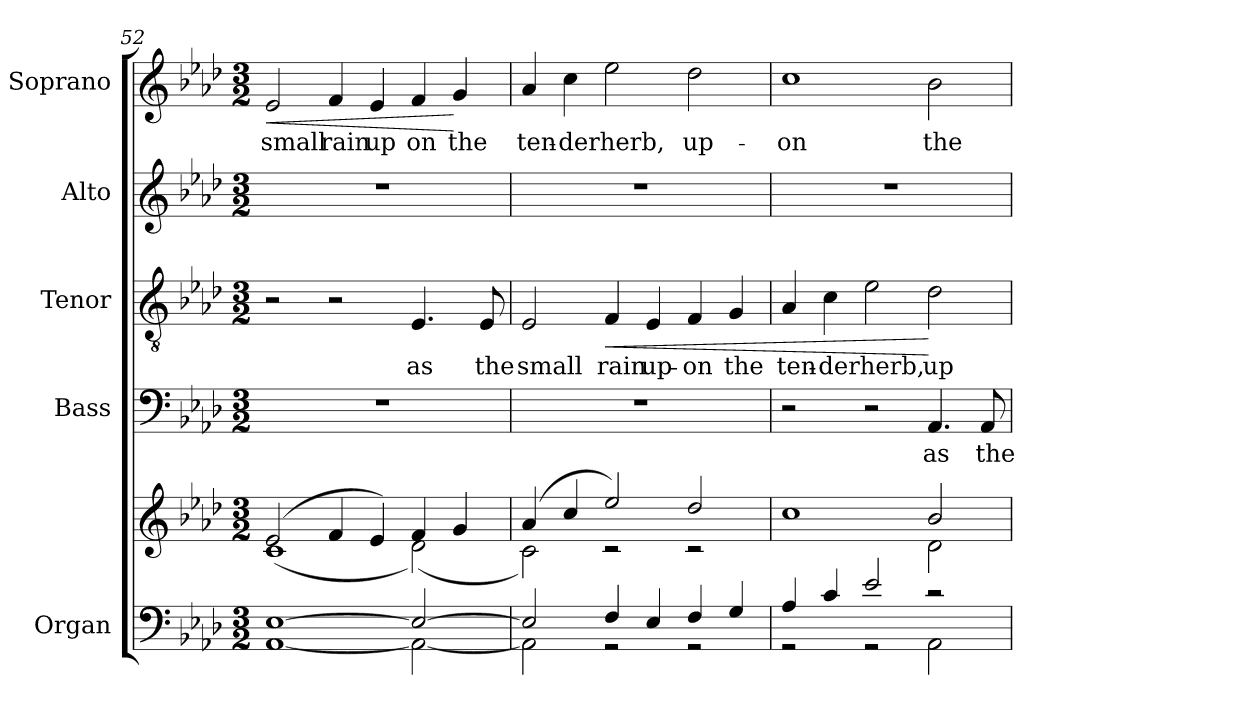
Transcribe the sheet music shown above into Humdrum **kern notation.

**kern	**kern	**kern	**text	**kern	**text	**dynam	**kern	**kern	**text	**dynam
*part5	*part5	*part4	*part4	*part3	*part3	*part3	*part2	*part1	*part1	*part1
*staff6	*staff5	*staff4	*staff4	*staff3	*staff3	*staff3	*staff2	*staff1	*staff1	*staff1
*I"Organ	*	*I"Bass	*	*I"Tenor	*	*	*I"Alto	*I"Soprano	*	*
*I'Org.	*	*I'B.	*	*I'T.	*	*	*I'A.	*I'S.	*	*
*clefF4	*clefG2	*clefF4	*	*clefGv2	*	*	*clefG2	*clefG2	*	*
*	*	*	*	*ITrd7c12	*	*	*	*	*	*
*k[b-e-a-d-]	*k[b-e-a-d-]	*k[b-e-a-d-]	*	*k[b-e-a-d-]	*	*	*k[b-e-a-d-]	*k[b-e-a-d-]	*	*
*A-:	*A-:	*A-:	*	*A-:	*	*	*A-:	*A-:	*	*
*M3/2	*M3/2	*M3/2	*	*M3/2	*	*	*M3/2	*M3/2	*	*
=52	=52	=52	=52	=52	=52	=52	=52	=52	=52	=52
*^	*^	*	*	*	*	*	*	*	*	*
!	!	!	!	!LO:N:vis=1	!	!	!	!	!LO:N:vis=1	!	!	!
!	!	!	!	!	!	!	!	!	!	!	!LO:LY:b:color=#000000	!LO:HP:b
[1AA-i [1E-i	1ryy	(2e-i/	(1ci	1.r	.	2r	.	.	1.r	2e-i/	small	<
!	!	!	!	!	!	!	!	!	!	!	!LO:LY:b:color=#000000	!
.	.	4fi/	.	.	.	2r	.	.	.	4fi/	rain	.
!	!	!	!	!	!	!	!	!	!	!	!LO:LY:b:color=#000000	!
.	.	4e-i/)	.	.	.	.	.	.	.	4e-i/	up	.
!	!	!	!	!	!	!	!LO:LY:b:color=#000000	!	!	!	!	!
!	!	!	!	!	!	!	!	!	!	!	!LO:LY:b:color=#000000	!
2E-i/_	2AA-i\_	4fi/	(2d-i\)	.	.	4.EE-i/	as	.	.	4fi/	on	.
!	!	!	!	!	!	!	!	!	!	!	!LO:LY:b:color=#000000	!
.	.	4gi/	.	.	.	.	.	.	.	4gi/	the	[
!	!	!	!	!	!	!	!LO:LY:b:color=#000000	!	!	!	!	!
.	.	.	.	.	.	8EE-i/	the	.	.	.	.	.
!!LO:LB:g=z
=53	=53	=53	=53	=53	=53	=53	=53	=53	=53	=53	=53	=53
!	!	!	!	!LO:N:vis=1	!	!	!	!	!	!	!	!
!	!	!	!	!	!	!	!LO:LY:b:color=#000000	!	!LO:N:vis=1	!	!	!
!	!	!	!	!	!	!	!	!	!	!	!LO:LY:b:color=#000000	!
2E-i/]	2AA-i\]	(4a-i/	2ci\)	1.r	.	2EE-i/	small	.	1.r	4a-i/	ten-	.
!	!	!	!	!	!	!	!	!	!	!	!LO:LY:b:color=#000000	!
.	.	4cci/	.	.	.	.	.	.	.	4cci\	-der	.
!	!	!	!	!	!	!	!LO:LY:b:color=#000000	!LO:HP:b	!	!	!	!
!	!	!	!	!	!	!	!	!	!	!	!LO:LY:b:color=#000000	!
4Fi/	2r	2ee-i/)	2r	.	.	4FFi/	rain	<	.	2ee-i\	herb,	.
!	!	!	!	!	!	!	!LO:LY:b:color=#000000	!	!	!	!	!
4E-i/	.	.	.	.	.	4EE-i/	up-	.	.	.	.	.
!	!	!	!	!	!	!	!LO:LY:b:color=#000000	!	!	!	!	!
!	!	!	!	!	!	!	!	!	!	!	!LO:LY:b:color=#000000	!
4Fi/	2r	2dd-i/	2r	.	.	4FFi/	-on	.	.	2dd-i\	up-	.
!	!	!	!	!	!	!	!LO:LY:b:color=#000000	!	!	!	!	!
4Gi/	.	.	.	.	.	4GGi/	the	.	.	.	.	.
=54	=54	=54	=54	=54	=54	=54	=54	=54	=54	=54	=54	=54
!	!	!	!	!	!	!	!LO:LY:b:color=#000000	!	!LO:N:vis=1	!	!	!
!	!	!	!	!	!	!	!	!	!	!	!LO:LY:b:color=#000000	!
4A-i/	2r	1cci	1ryy	2r	.	4AA-i/	ten-	.	1.r	1cci	-on	.
!	!	!	!	!	!	!	!LO:LY:b:color=#000000	!	!	!	!	!
4ci/	.	.	.	.	.	4Ci\	-der	.	.	.	.	.
!	!	!	!	!	!	!	!LO:LY:b:color=#000000	!	!	!	!	!
2e-i/	2r	.	.	2r	.	2E-i\	herb,	.	.	.	.	.
!	!	!	!	!	!LO:LY:b:color=#000000	!	!	!	!	!	!	!
!	!	!	!	!	!	!	!LO:LY:b:color=#000000	!	!	!	!	!
!	!	!	!	!	!	!	!	!	!	!	!LO:LY:b:color=#000000	!
2r	2AA-i\	2b-i/	2d-i\	4.AA-i/	as	2D-i\	up-	[	.	2b-i\	the	.
!	!	!	!	!	!LO:LY:b:color=#000000	!	!	!	!	!	!	!
.	.	.	.	8AA-i/	the	.	.	.	.	.	.	.
*v	*v	*	*	*	*	*	*	*	*	*	*	*
*	*v	*v	*	*	*	*	*	*	*	*	*
=	=	=	=	=	=	=	=	=	=	=
*-	*-	*-	*-	*-	*-	*-	*-	*-	*-	*-
